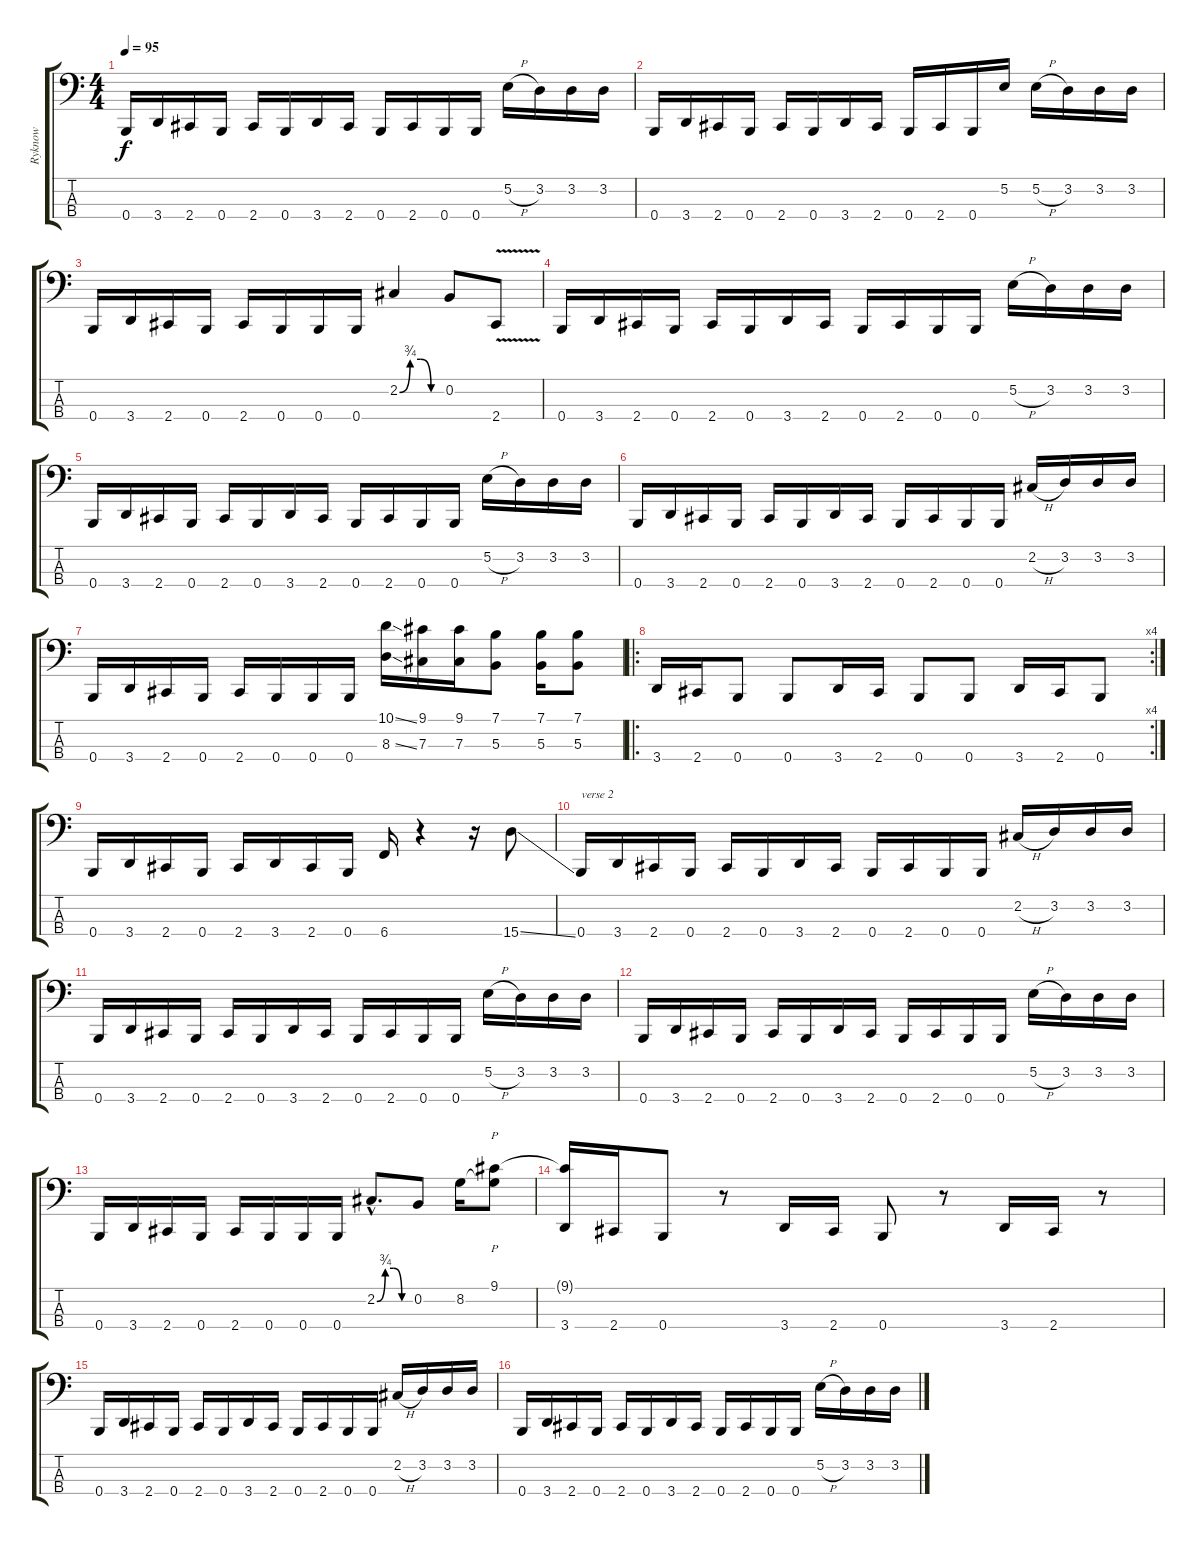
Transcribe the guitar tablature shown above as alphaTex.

\track ("Ryknow" "Ryknow") {instrument electricbassfinger}
\staff {score tabs}
\tuning (E2 B1 Gb1 B0) {hide}
\ts (4 4)
\tempo 95
\clef f4
\ks c
0.4.16{dy f} 3.4.16 2.4.16 0.4.16 2.4.16 0.4.16 3.4.16 2.4.16 0.4.16 2.4.16 0.4.16 0.4.16 5.2{h}.16 3.2.16 3.2.16 3.2.16 |
0.4.16 3.4.16 2.4.16 0.4.16 2.4.16 0.4.16 3.4.16 2.4.16 0.4.16 2.4.16 0.4.16 5.2.16 5.2{h}.16 3.2.16 3.2.16 3.2.16 |
0.4.16 3.4.16 2.4.16 0.4.16 2.4.16 0.4.16 0.4.16 0.4.16 2.2{be (custom 0 0 15 3 30 3 45 0 60 0)}.4 0.2.8 2.4{v}.8 |
0.4.16 3.4.16 2.4.16 0.4.16 2.4.16 0.4.16 3.4.16 2.4.16 0.4.16 2.4.16 0.4.16 0.4.16 5.2{h}.16 3.2.16 3.2.16 3.2.16 |
0.4.16 3.4.16 2.4.16 0.4.16 2.4.16 0.4.16 3.4.16 2.4.16 0.4.16 2.4.16 0.4.16 0.4.16 5.2{h}.16 3.2.16 3.2.16 3.2.16 |
0.4.16 3.4.16 2.4.16 0.4.16 2.4.16 0.4.16 3.4.16 2.4.16 0.4.16 2.4.16 0.4.16 0.4.16 2.2{h}.16 3.2.16 3.2.16 3.2.16 |
0.4.16 3.4.16 2.4.16 0.4.16 2.4.16 0.4.16 0.4.16 0.4.16 (10.1{ss} 8.3{ss}).16 (9.1 7.3).16 (9.1 7.3).16 (7.1 5.3).8 (7.1 5.3).16 (7.1 5.3).8 |
\ro
\rc 4
3.4.16 2.4.16 0.4.8 0.4.8 3.4.16 2.4.16 0.4.8 0.4.8 3.4.16 2.4.16 0.4.8 |
0.4.16 3.4.16 2.4.16 0.4.16 2.4.16 3.4.16 2.4.16 0.4.16 6.4.16 r.4 r.16 15.4{ss}.8 |
0.4.16{txt "verse 2"} 3.4.16 2.4.16 0.4.16 2.4.16 0.4.16 3.4.16 2.4.16 0.4.16 2.4.16 0.4.16 0.4.16 2.2{h}.16 3.2.16 3.2.16 3.2.16 |
0.4.16 3.4.16 2.4.16 0.4.16 2.4.16 0.4.16 3.4.16 2.4.16 0.4.16 2.4.16 0.4.16 0.4.16 5.2{h}.16 3.2.16 3.2.16 3.2.16 |
0.4.16 3.4.16 2.4.16 0.4.16 2.4.16 0.4.16 3.4.16 2.4.16 0.4.16 2.4.16 0.4.16 0.4.16 5.2{h}.16 3.2.16 3.2.16 3.2.16 |
0.4.16 3.4.16 2.4.16 0.4.16 2.4.16 0.4.16 0.4.16 0.4.16 2.2{be (custom 0 0 15 3 30 3 45 0 60 0) hac}.8{d} 0.2.8 8.2.16 (9.1 8.2{t}).8{p} |
(9.1{t} 3.4).16 2.4.16 0.4.8 r.8 3.4.16 2.4.16 0.4.8 r.8 3.4.16 2.4.16 r.8 |
0.4.16 3.4.16 2.4.16 0.4.16 2.4.16 0.4.16 3.4.16 2.4.16 0.4.16 2.4.16 0.4.16 0.4.16 2.2{h}.16 3.2.16 3.2.16 3.2.16 |
0.4.16 3.4.16 2.4.16 0.4.16 2.4.16 0.4.16 3.4.16 2.4.16 0.4.16 2.4.16 0.4.16 0.4.16 5.2{h}.16 3.2.16 3.2.16 3.2.16
